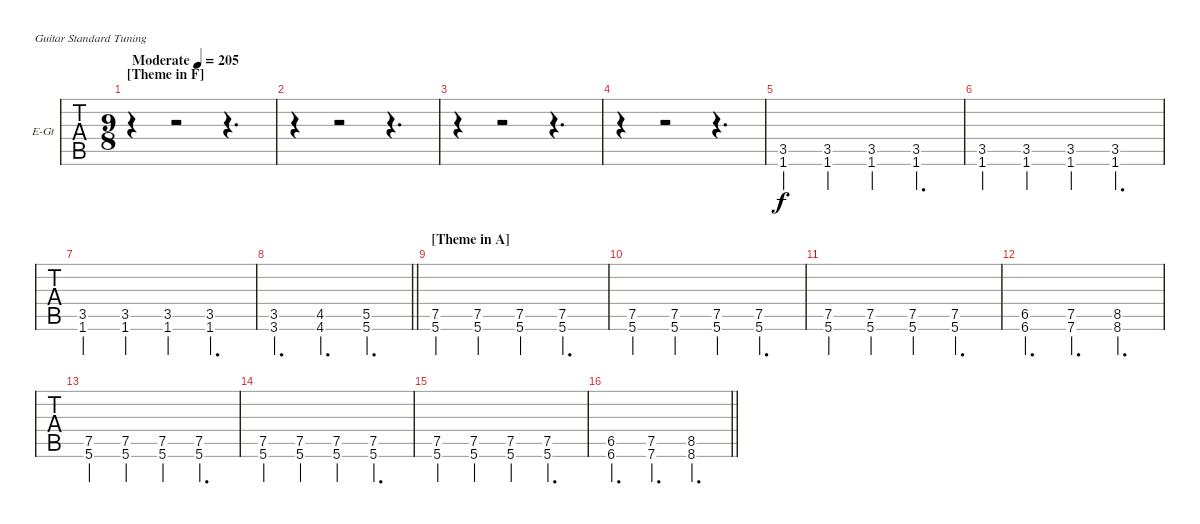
\bracketExtendMode nobrackets
\firstSystemTrackNameOrientation horizontal
\otherSystemsTrackNameOrientation horizontal
\track ("Rhythm" "E-Gt") {instrument distortionguitar}
\staff {tabs}
\tuning (E4 B3 G3 D3 A2 E2)
\ts (9 8)
\beaming (8 3 3 3)
\section ("" "[Theme in F]")
\tempo (205 "Moderate")
\clef g2
\ks c
r.4{dy f instrument distortionguitar} r.2 r.4{d} |
r.4 r.2 r.4{d} |
r.4 r.2 r.4{d} |
r.4 r.2 r.4{d} |
(3.5{st} 1.6{st}).4 (3.5{st} 1.6{st}).4 (3.5{st} 1.6{st}).4 (3.5 1.6).4{d} |
(3.5{st} 1.6{st}).4 (3.5{st} 1.6{st}).4 (3.5{st} 1.6{st}).4 (3.5 1.6).4{d} |
(3.5{st} 1.6{st}).4 (3.5{st} 1.6{st}).4 (3.5{st} 1.6{st}).4 (3.5 1.6).4{d} |
\barLineRight lightlight
(3.5 3.6).4{d} (4.5 4.6).4{d} (5.5 5.6).4{d} |
\section ("" "[Theme in A]")
(7.5{st} 5.6{st}).4 (7.5{st} 5.6{st}).4 (7.5{st} 5.6{st}).4 (7.5 5.6).4{d} |
(7.5{st} 5.6{st}).4 (7.5{st} 5.6{st}).4 (7.5{st} 5.6{st}).4 (7.5 5.6).4{d} |
(7.5{st} 5.6{st}).4 (7.5{st} 5.6{st}).4 (7.5{st} 5.6{st}).4 (7.5 5.6).4{d} |
(6.5 6.6).4{d} (7.5 7.6).4{d} (8.5 8.6).4{d} |
(7.5{st} 5.6{st}).4 (7.5{st} 5.6{st}).4 (7.5{st} 5.6{st}).4 (7.5 5.6).4{d} |
(7.5{st} 5.6{st}).4 (7.5{st} 5.6{st}).4 (7.5{st} 5.6{st}).4 (7.5 5.6).4{d} |
(7.5{st} 5.6{st}).4 (7.5{st} 5.6{st}).4 (7.5{st} 5.6{st}).4 (7.5 5.6).4{d} |
\barLineRight lightlight
(6.5 6.6).4{d} (7.5 7.6).4{d} (8.5 8.6).4{d}
